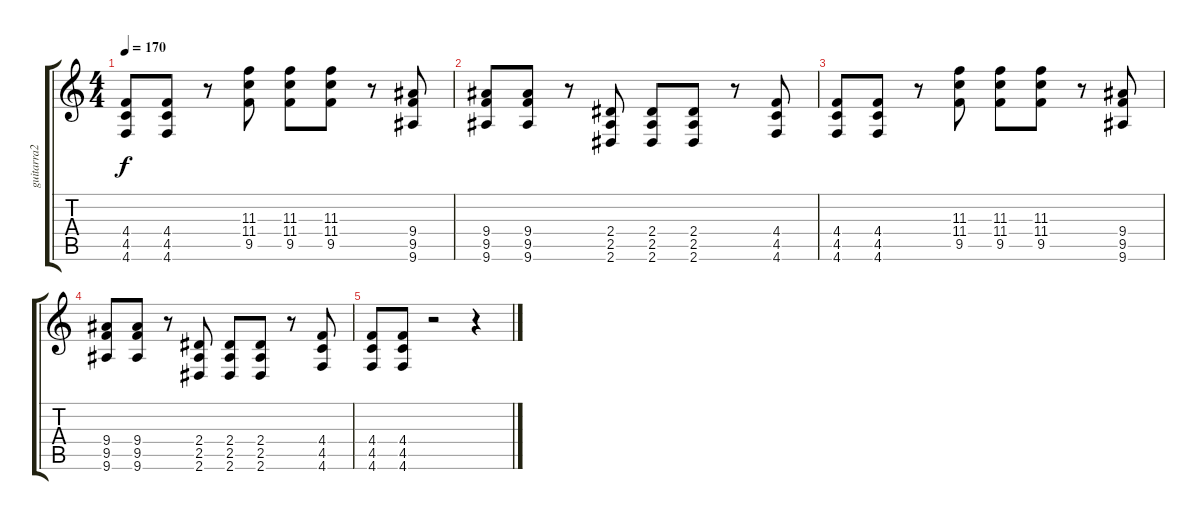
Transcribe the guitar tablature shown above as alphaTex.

\track ("guitarra2" "guitarra2") {instrument distortionguitar}
\staff {score tabs}
\tuning (Eb4 Bb3 Gb3 Db3 Ab2 Db2) {hide}
\ts (4 4)
\tempo 170
\clef g2
\ks c
(4.4 4.5 4.6).8{dy f} (4.4 4.5 4.6).8 r.8 (11.3 11.4 9.5).8 (11.3 11.4 9.5).8 (11.3 11.4 9.5).8 r.8 (9.4 9.5 9.6).8 |
(9.4 9.5 9.6).8 (9.4 9.5 9.6).8 r.8 (2.4 2.5 2.6).8 (2.4 2.5 2.6).8 (2.4 2.5 2.6).8 r.8 (4.4 4.5 4.6).8 |
(4.4 4.5 4.6).8 (4.4 4.5 4.6).8 r.8 (11.3 11.4 9.5).8 (11.3 11.4 9.5).8 (11.3 11.4 9.5).8 r.8 (9.4 9.5 9.6).8 |
(9.4 9.5 9.6).8 (9.4 9.5 9.6).8 r.8 (2.4 2.5 2.6).8 (2.4 2.5 2.6).8 (2.4 2.5 2.6).8 r.8 (4.4 4.5 4.6).8 |
(4.4 4.5 4.6).8 (4.4 4.5 4.6).8 r.2 r.4
